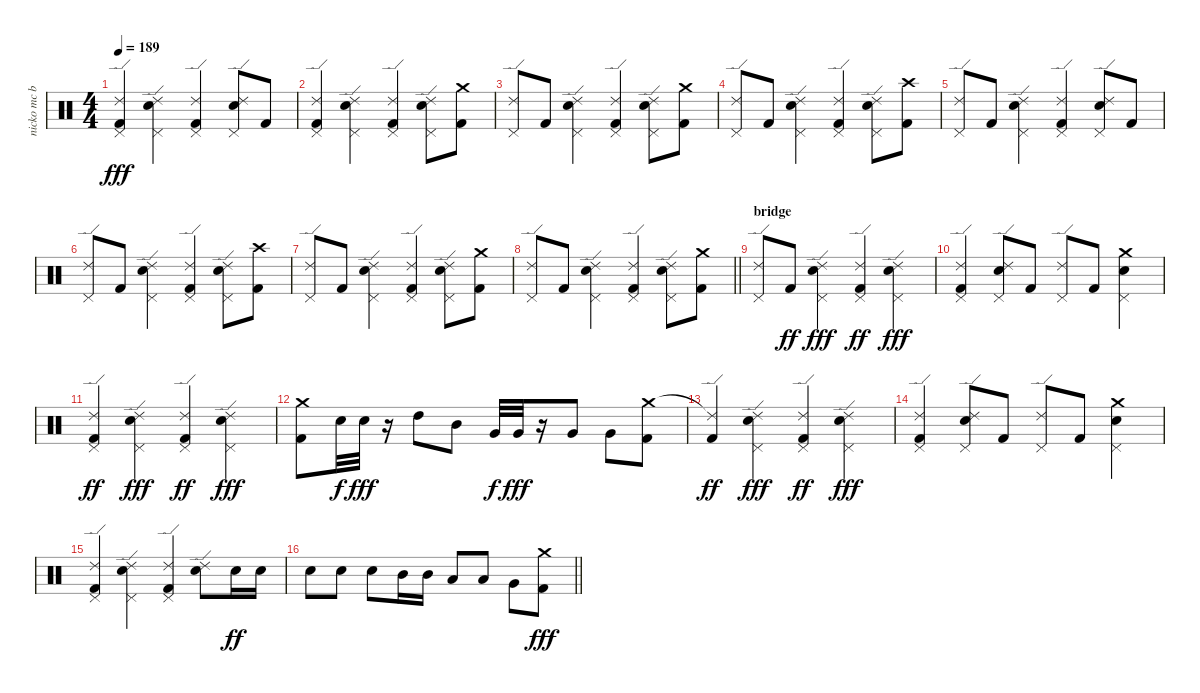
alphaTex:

\track ("nicko mc brain" "nicko mc b") {instrument percussion}
\staff {score}
\articulation defaults
\ts (4 4)
\tempo 189
\clef neutral
\ks c
("Ride (edge) 2" "Pedal Hi-Hat (hit)" "Kick (hit) 2").4{dy fff} ("Ride (edge) 2" "Electric Snare (hit)" "Pedal Hi-Hat (hit)").4 ("Ride (edge) 2" "Pedal Hi-Hat (hit)" "Kick (hit) 2").4 ("Ride (edge) 2" "Electric Snare (hit)" "Pedal Hi-Hat (hit)").8 "Kick (hit) 2".8 |
("Ride (edge) 2" "Pedal Hi-Hat (hit)" "Kick (hit) 2").4 ("Ride (edge) 2" "Electric Snare (hit)" "Pedal Hi-Hat (hit)").4 ("Ride (edge) 2" "Pedal Hi-Hat (hit)" "Kick (hit) 2").4 ("Ride (edge) 2" "Electric Snare (hit)" "Pedal Hi-Hat (hit)").8 ("Crash medium (hit)" "Kick (hit) 2").8 |
("Ride (edge) 2" "Pedal Hi-Hat (hit)").8 "Kick (hit) 2".8 ("Ride (edge) 2" "Electric Snare (hit)" "Pedal Hi-Hat (hit)").4 ("Ride (edge) 2" "Pedal Hi-Hat (hit)" "Kick (hit) 2").4 ("Ride (edge) 2" "Electric Snare (hit)" "Pedal Hi-Hat (hit)").8 ("Crash medium (hit)" "Kick (hit) 2").8 |
("Ride (edge) 2" "Pedal Hi-Hat (hit)").8 "Kick (hit) 2".8 ("Ride (edge) 2" "Electric Snare (hit)" "Pedal Hi-Hat (hit)").4 ("Ride (edge) 2" "Pedal Hi-Hat (hit)" "Kick (hit) 2").4 ("Ride (edge) 2" "Electric Snare (hit)" "Pedal Hi-Hat (hit)").8 ("Crash high (hit)" "Kick (hit) 2").8 |
("Ride (edge) 2" "Pedal Hi-Hat (hit)").8 "Kick (hit) 2".8 ("Ride (edge) 2" "Electric Snare (hit)" "Pedal Hi-Hat (hit)").4 ("Ride (edge) 2" "Pedal Hi-Hat (hit)" "Kick (hit) 2").4 ("Ride (edge) 2" "Electric Snare (hit)" "Pedal Hi-Hat (hit)").8 "Kick (hit) 2".8 |
("Ride (edge) 2" "Pedal Hi-Hat (hit)").8 "Kick (hit) 2".8 ("Ride (edge) 2" "Electric Snare (hit)" "Pedal Hi-Hat (hit)").4 ("Ride (edge) 2" "Pedal Hi-Hat (hit)" "Kick (hit) 2").4 ("Ride (edge) 2" "Electric Snare (hit)" "Pedal Hi-Hat (hit)").8 ("Crash high (hit)" "Kick (hit) 2").8 |
("Ride (edge) 2" "Pedal Hi-Hat (hit)").8 "Kick (hit) 2".8 ("Ride (edge) 2" "Electric Snare (hit)" "Pedal Hi-Hat (hit)").4 ("Ride (edge) 2" "Pedal Hi-Hat (hit)" "Kick (hit) 2").4 ("Ride (edge) 2" "Electric Snare (hit)" "Pedal Hi-Hat (hit)").8 ("Crash medium (hit)" "Kick (hit) 2").8 |
\barLineRight lightlight
("Ride (edge) 2" "Pedal Hi-Hat (hit)").8 "Kick (hit) 2".8 ("Ride (edge) 2" "Electric Snare (hit)" "Pedal Hi-Hat (hit)").4 ("Ride (edge) 2" "Pedal Hi-Hat (hit)" "Kick (hit) 2").4 ("Ride (edge) 2" "Electric Snare (hit)" "Pedal Hi-Hat (hit)").8 ("Crash medium (hit)" "Kick (hit) 2").8 |
\section ("" "bridge")
("Ride (edge) 2" "Pedal Hi-Hat (hit)").8 "Kick (hit) 2".8{dy ff} ("Ride (edge) 2" "Electric Snare (hit)" "Pedal Hi-Hat (hit)").4{dy fff} ("Ride (edge) 2" "Pedal Hi-Hat (hit)" "Kick (hit) 2").4{dy ff} ("Ride (edge) 2" "Electric Snare (hit)" "Pedal Hi-Hat (hit)").4{dy fff} |
("Ride (edge) 2" "Pedal Hi-Hat (hit)" "Kick (hit) 2").4 ("Ride (edge) 2" "Electric Snare (hit)" "Pedal Hi-Hat (hit)").8 "Kick (hit) 2".8 ("Ride (edge) 2" "Pedal Hi-Hat (hit)").8 "Kick (hit) 2".8 ("Crash medium (hit)" "Electric Snare (hit)" "Pedal Hi-Hat (hit)").4 |
("Ride (edge) 2" "Pedal Hi-Hat (hit)" "Kick (hit) 2").4{dy ff} ("Ride (edge) 2" "Electric Snare (hit)" "Pedal Hi-Hat (hit)").4{dy fff} ("Ride (edge) 2" "Pedal Hi-Hat (hit)" "Kick (hit) 2").4{dy ff} ("Ride (edge) 2" "Electric Snare (hit)" "Pedal Hi-Hat (hit)").4{dy fff} |
("Crash medium (hit)" "Kick (hit) 2").8 "Electric Snare (hit)".32{dy f} "Electric Snare (hit)".32{dy fff} r.16 "High Tom (hit)".8 "Mid Tom (hit)".8 "Very Low Tom (hit)".32{dy f} "Very Low Tom (hit)".32{dy fff} r.16 "Very Low Tom (hit)".8 "Very Low Tom (hit)".8 ("Crash medium (hit)" "Kick (hit) 2").8 |
("Ride (edge) 2"{t} "Kick (hit) 2").4{dy ff} ("Ride (edge) 2" "Electric Snare (hit)" "Pedal Hi-Hat (hit)").4{dy fff} ("Ride (edge) 2" "Pedal Hi-Hat (hit)" "Kick (hit) 2").4{dy ff} ("Ride (edge) 2" "Electric Snare (hit)" "Pedal Hi-Hat (hit)").4{dy fff} |
("Ride (edge) 2" "Pedal Hi-Hat (hit)" "Kick (hit) 2").4 ("Ride (edge) 2" "Electric Snare (hit)" "Pedal Hi-Hat (hit)").8 "Kick (hit) 2".8 ("Ride (edge) 2" "Pedal Hi-Hat (hit)").8 "Kick (hit) 2".8 ("Crash medium (hit)" "Electric Snare (hit)" "Pedal Hi-Hat (hit)").4 |
("Ride (edge) 2" "Pedal Hi-Hat (hit)" "Kick (hit) 2").4 ("Ride (edge) 2" "Electric Snare (hit)" "Pedal Hi-Hat (hit)").4 ("Ride (edge) 2" "Pedal Hi-Hat (hit)" "Kick (hit) 2").4 ("Ride (edge) 2" "Electric Snare (hit)").8 "Electric Snare (hit)".16{dy ff} "Electric Snare (hit)".16 |
\barLineRight lightlight "Electric Snare (hit)".8 "Electric Snare (hit)".8 "Electric Snare (hit)".8 "Mid Tom (hit)".16 "Mid Tom (hit)".16 "Low Tom (hit)".8 "Low Tom (hit)".8 "Very Low Tom (hit)".8
("Crash medium (hit)" "Kick (hit) 2").8{dy fff}
